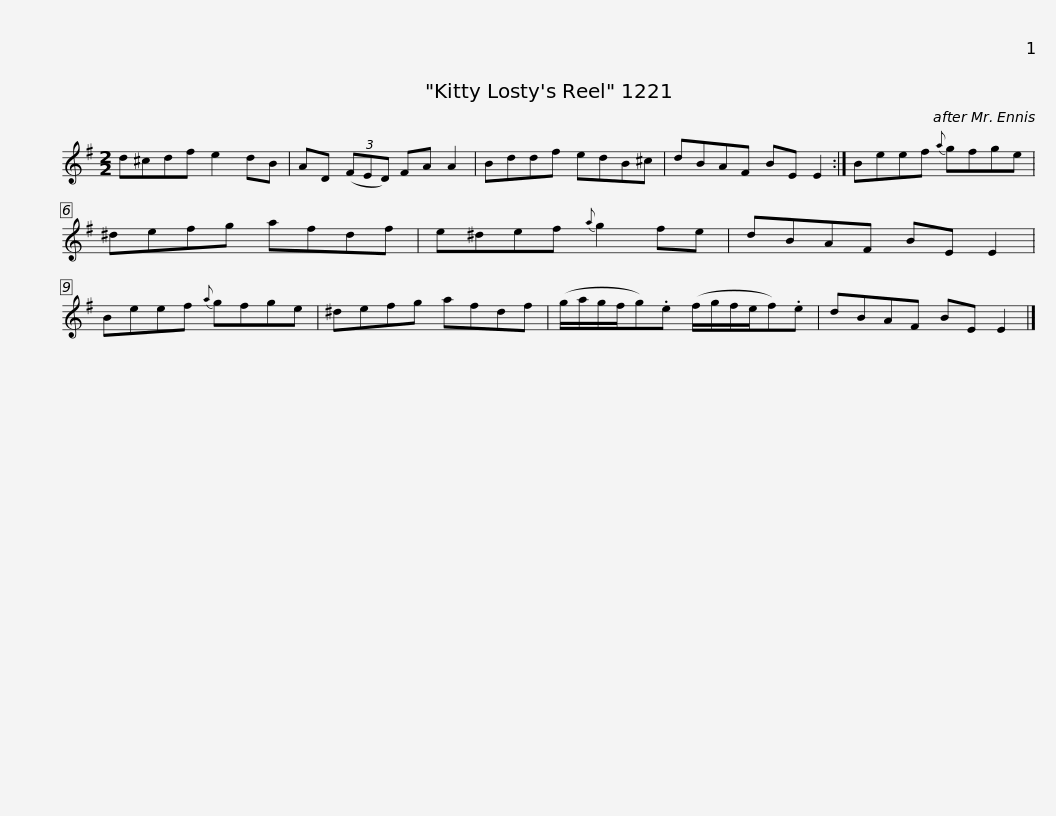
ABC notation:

X:1
L:1/8
M:2/2
I:linebreak $
K:G
V:1 treble
V:1
 d^cdf e2 dB | AD (3(FED) FA A2 | Bddf edB^c | dBAF BE E2 :| Beef{a} gfge |$ %5
 ^defg afdf | e^def{a} g2 fe | dBAF BE E2 | Beef{a} gfge | ^defg afdf |$ %10
 (g/a/g/f/g).e (f/g/f/e/f).e | dBAF BE E2 |] %12
